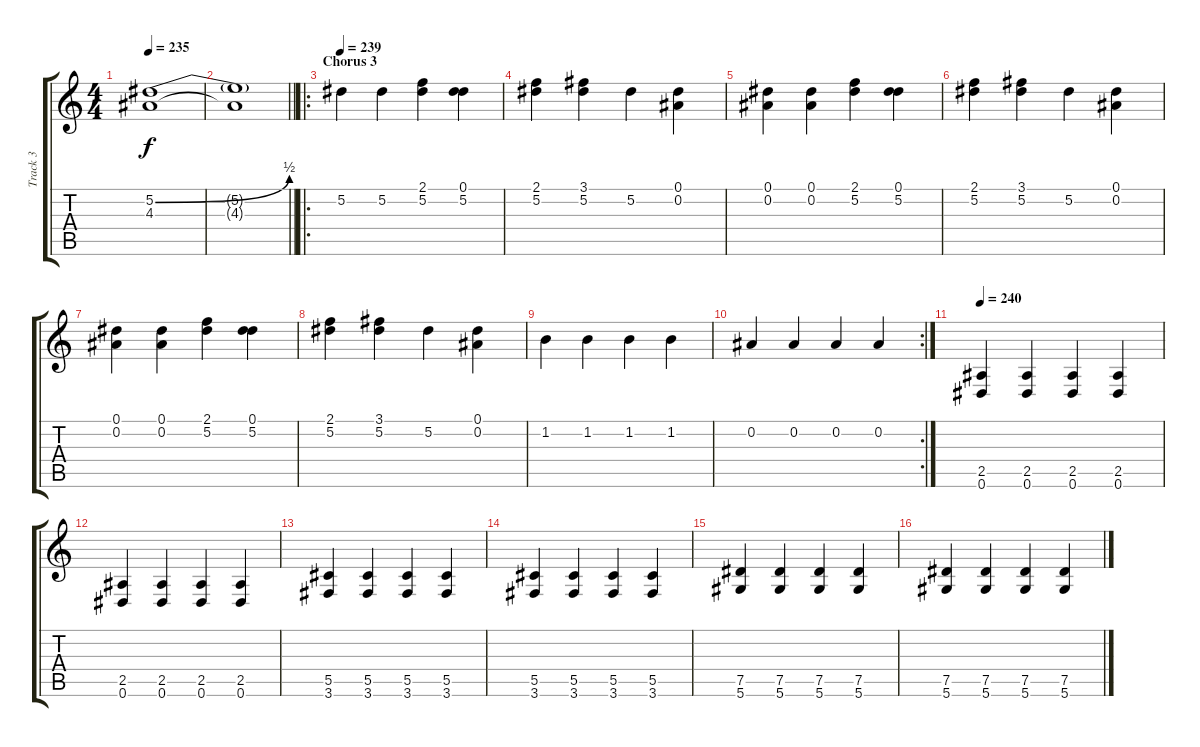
\track ("Track 3" "Track 3") {instrument distortionguitar}
\staff {score tabs}
\tuning (Eb4 Bb3 Gb3 Db3 Ab2 Eb2) {hide}
\ts (4 4)
\tempo 235
\clef g2
\ks c
(5.2{be (bend 0 0 60 2)} 4.3).1{dy f} |
\barLineRight lightlight
(5.2{t} 4.3{t}).1 |
\ro
\section ("" "Chorus 3")
\tempo 239
5.2.4 5.2.4 (2.1 5.2).4 (0.1 5.2).4 |
(2.1 5.2).4 (3.1 5.2).4 5.2.4 (0.1 0.2).4 |
(0.1 0.2).4 (0.1 0.2).4 (2.1 5.2).4 (0.1 5.2).4 |
(2.1 5.2).4 (3.1 5.2).4 5.2.4 (0.1 0.2).4 |
(0.1 0.2).4 (0.1 0.2).4 (2.1 5.2).4 (0.1 5.2).4 |
(2.1 5.2).4 (3.1 5.2).4 5.2.4 (0.1 0.2).4 |
1.2.4 1.2.4 1.2.4 1.2.4 |
\rc 2
0.2.4 0.2.4 0.2.4 0.2.4 |
\tempo 240
(2.5 0.6).4 (2.5 0.6).4 (2.5 0.6).4 (2.5 0.6).4 |
(2.5 0.6).4 (2.5 0.6).4 (2.5 0.6).4 (2.5 0.6).4 |
(5.5 3.6).4 (5.5 3.6).4 (5.5 3.6).4 (5.5 3.6).4 |
(5.5 3.6).4 (5.5 3.6).4 (5.5 3.6).4 (5.5 3.6).4 |
(7.5 5.6).4 (7.5 5.6).4 (7.5 5.6).4 (7.5 5.6).4 |
(7.5 5.6).4 (7.5 5.6).4 (7.5 5.6).4 (7.5 5.6).4
